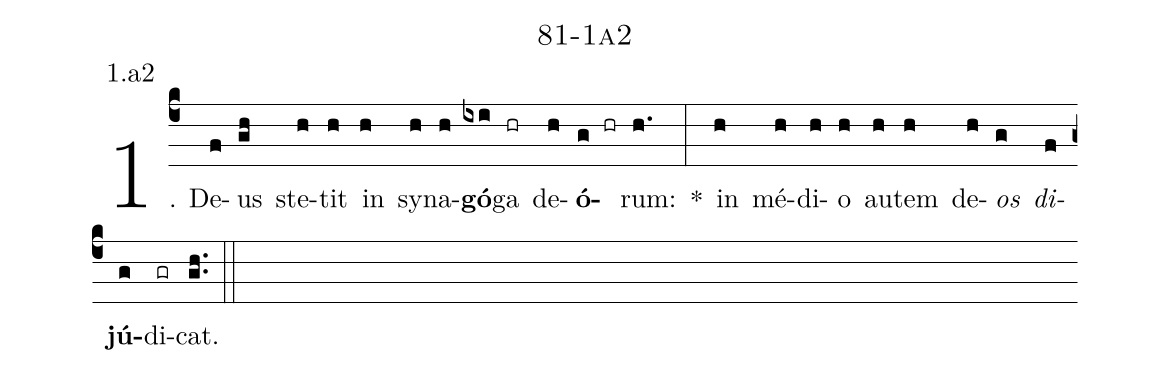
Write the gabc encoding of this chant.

name: 81-1a2;
annotation: 1.a2;
%%
(c4)1. De(f)us(gh) ste(h)tit(h) in(h) sy(h)na(h)<b>gó</b>(ixi)ga(hr) de(h)<b>ó</b>(g hr)rum:(h.) *(:) in(h) mé(h)di(h)o(h) au(h)tem(h) de(h)<i>os</i>(g) <i>di</i>(f)<b>jú</b>(g)di(gr)cat.(gh..) (::)
